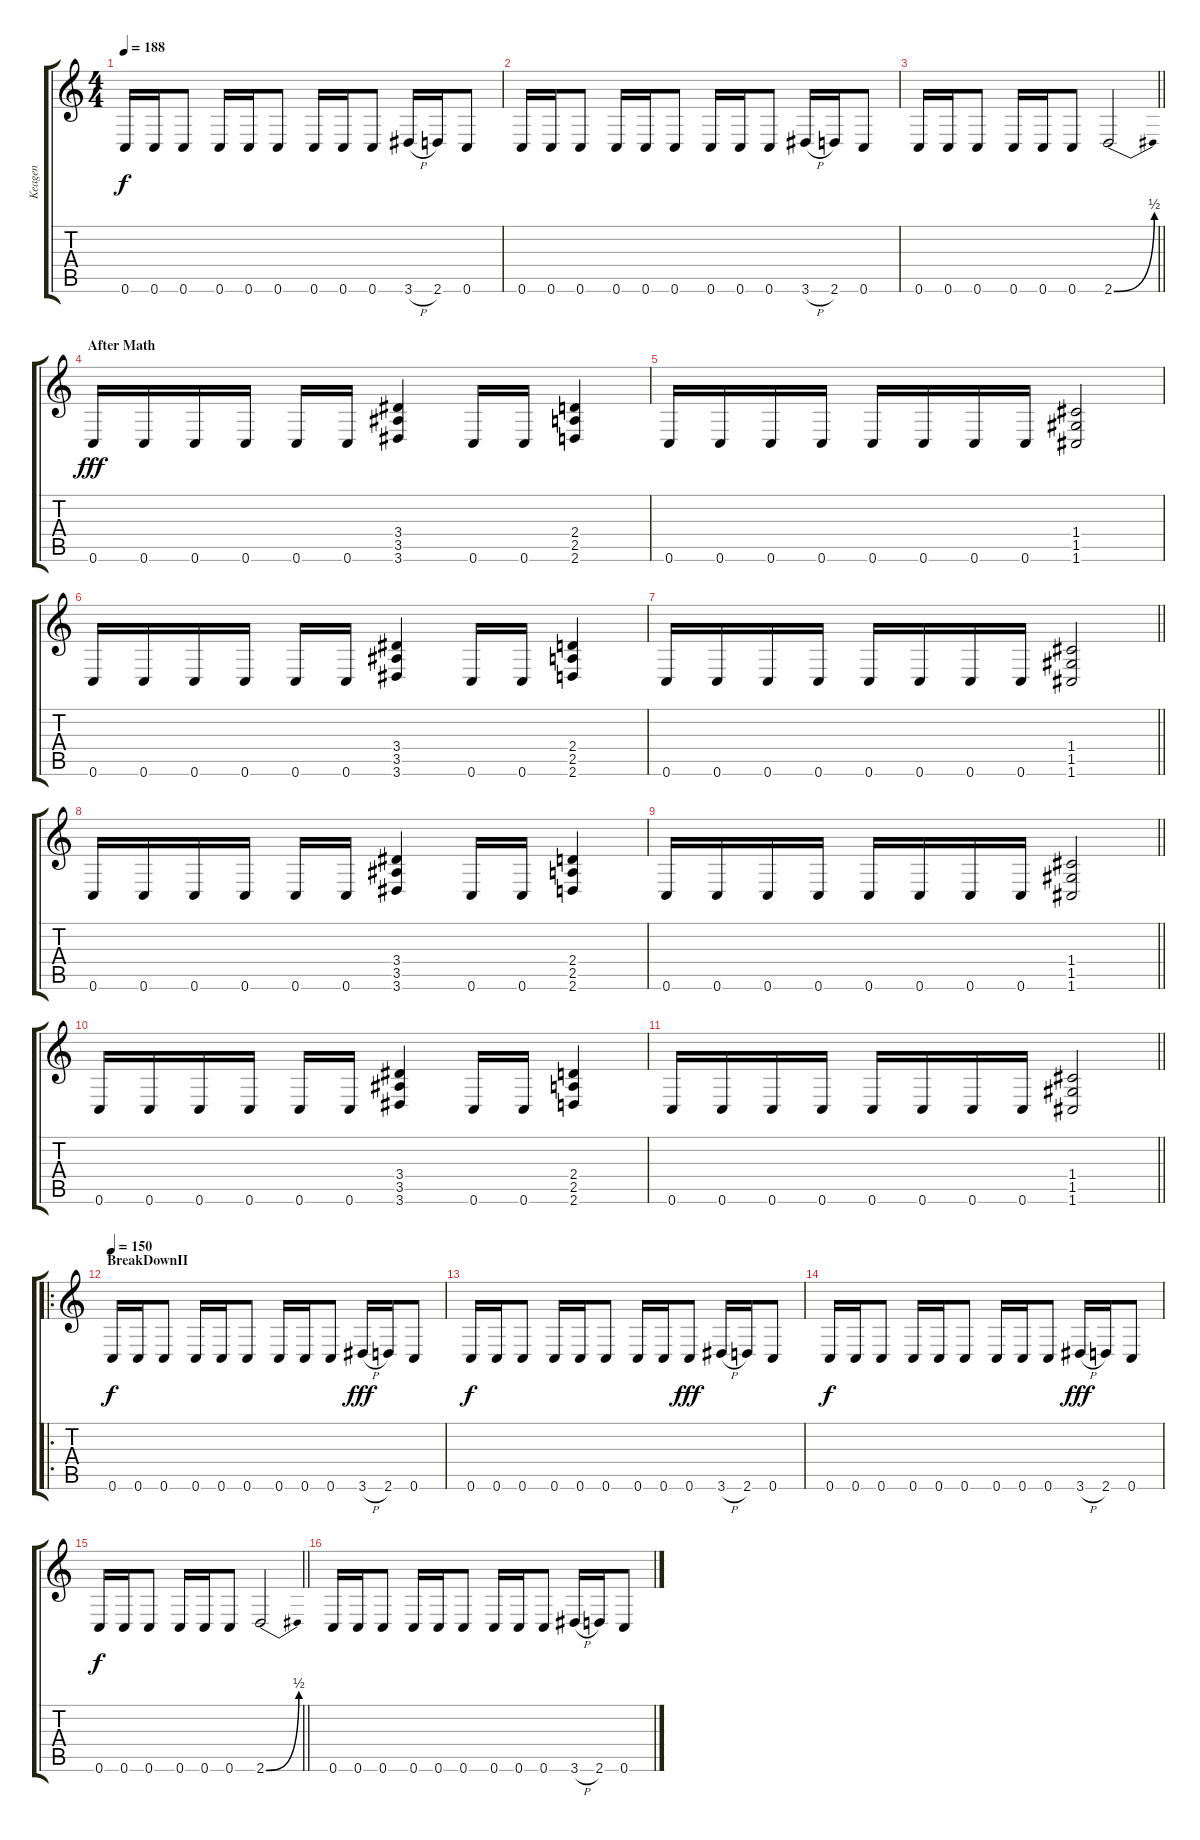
\track ("Keagen" "Keagen") {instrument distortionguitar}
\staff {score tabs}
\tuning (D4 A3 F3 C3 G2 C2) {hide}
\ts (4 4)
\tempo 188
\clef g2
\ks c
0.6.16{dy f beam Up} 0.6.16{beam Up} 0.6.8{beam Up} 0.6.16 0.6.16 0.6.8 0.6.16 0.6.16 0.6.8 3.6{h}.16 2.6.16 0.6.8 |
0.6.16{beam Up} 0.6.16{beam Up} 0.6.8{beam Up} 0.6.16 0.6.16 0.6.8 0.6.16 0.6.16 0.6.8 3.6{h}.16 2.6.16 0.6.8 |
\barLineRight lightlight
0.6.16{beam Up} 0.6.16{beam Up} 0.6.8{beam Up} 0.6.16 0.6.16 0.6.8 2.6{be (bend 0 0 60 2)}.2 |
\section ("" "After Math")
0.6.16{dy fff} 0.6.16 0.6.16 0.6.16 0.6.16 0.6.16 (3.4 3.5 3.6).4 0.6.16 0.6.16 (2.4 2.5 2.6).4 |
0.6.16 0.6.16 0.6.16 0.6.16 0.6.16 0.6.16 0.6.16 0.6.16 (1.4 1.5 1.6).2 |
0.6.16 0.6.16 0.6.16 0.6.16 0.6.16 0.6.16 (3.4 3.5 3.6).4 0.6.16 0.6.16 (2.4 2.5 2.6).4 |
\barLineRight lightlight
0.6.16 0.6.16 0.6.16 0.6.16 0.6.16 0.6.16 0.6.16 0.6.16 (1.4 1.5 1.6).2 |
0.6.16 0.6.16 0.6.16 0.6.16 0.6.16 0.6.16 (3.4 3.5 3.6).4 0.6.16 0.6.16 (2.4 2.5 2.6).4 |
\barLineRight lightlight
0.6.16 0.6.16 0.6.16 0.6.16 0.6.16 0.6.16 0.6.16 0.6.16 (1.4 1.5 1.6).2 |
0.6.16 0.6.16 0.6.16 0.6.16 0.6.16 0.6.16 (3.4 3.5 3.6).4 0.6.16 0.6.16 (2.4 2.5 2.6).4 |
\barLineRight lightlight
0.6.16 0.6.16 0.6.16 0.6.16 0.6.16 0.6.16 0.6.16 0.6.16 (1.4 1.5 1.6).2 |
\ro
\section ("" "BreakDownII")
\tempo 150
0.6.16{dy f beam Up} 0.6.16{beam Up} 0.6.8{beam Up} 0.6.16 0.6.16 0.6.8 0.6.16 0.6.16 0.6.8 3.6{h}.16{dy fff} 2.6.16 0.6.8 |
0.6.16{dy f beam Up} 0.6.16{beam Up} 0.6.8{beam Up} 0.6.16 0.6.16 0.6.8 0.6.16 0.6.16 0.6.8{dy fff} 3.6{h}.16 2.6.16 0.6.8 |
0.6.16{dy f beam Up} 0.6.16{beam Up} 0.6.8{beam Up} 0.6.16 0.6.16 0.6.8 0.6.16 0.6.16 0.6.8 3.6{h}.16{dy fff} 2.6.16 0.6.8 |
\barLineRight lightlight
0.6.16{dy f beam Up} 0.6.16{beam Up} 0.6.8{beam Up} 0.6.16 0.6.16 0.6.8 2.6{be (bend 0 0 60 2)}.2 |
0.6.16{beam Up} 0.6.16{beam Up} 0.6.8{beam Up} 0.6.16 0.6.16 0.6.8 0.6.16 0.6.16 0.6.8 3.6{h}.16 2.6.16 0.6.8
